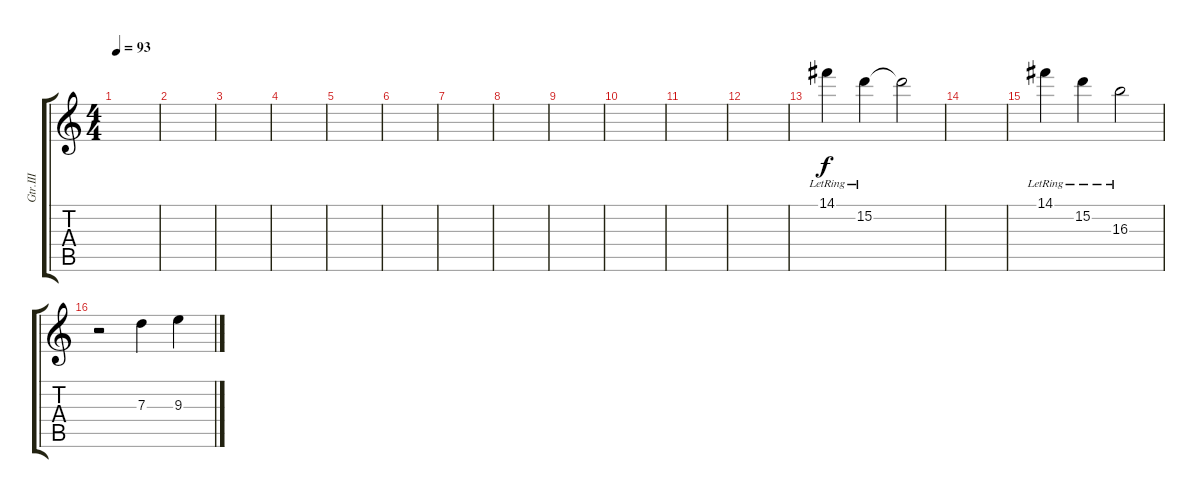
\track ("Gtr.III" "Gtr.III") {instrument electricguitarjazz}
\staff {score tabs}
\tuning (E4 B3 G3 D3 A2 E2) {hide}
\ts (4 4)
\section ("" "")
\tempo 93
\clef g2
\ks c
|
|
|
|
|
|
|
|
|
|
|
|
14.1{lr}.4 15.2{lr}.4 15.2{t}.2 |
|
14.1{lr}.4 15.2{lr}.4 16.3{lr}.2 |
r.2 7.3.4 9.3.4
